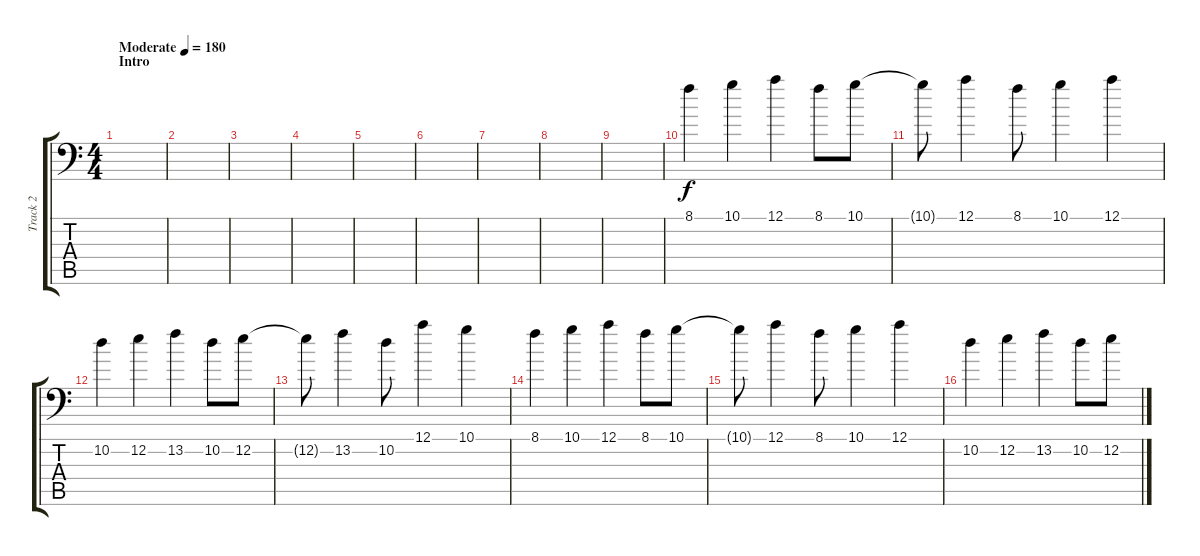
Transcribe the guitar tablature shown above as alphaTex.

\track ("Track 2" "Track 2") {instrument distortionguitar}
\staff {score tabs}
\tuning (A3 E3 C3 G2 D2 A1) {hide}
\ts (4 4)
\section ("" "Intro")
\tempo (180 "Moderate")
\clef f4
\ks c
|
|
|
|
|
|
|
|
|
8.1.4{balance 8} 10.1.4 12.1.4 8.1.8 10.1.8 |
10.1{t}.8 12.1.4 8.1.8 10.1.4 12.1.4 |
10.2.4 12.2.4 13.2.4 10.2.8 12.2.8 |
12.2{t}.8 13.2.4 10.2.8 12.1.4 10.1.4 |
8.1.4{balance 8} 10.1.4 12.1.4 8.1.8 10.1.8 |
10.1{t}.8 12.1.4 8.1.8 10.1.4 12.1.4 |
10.2.4 12.2.4 13.2.4 10.2.8 12.2.8
